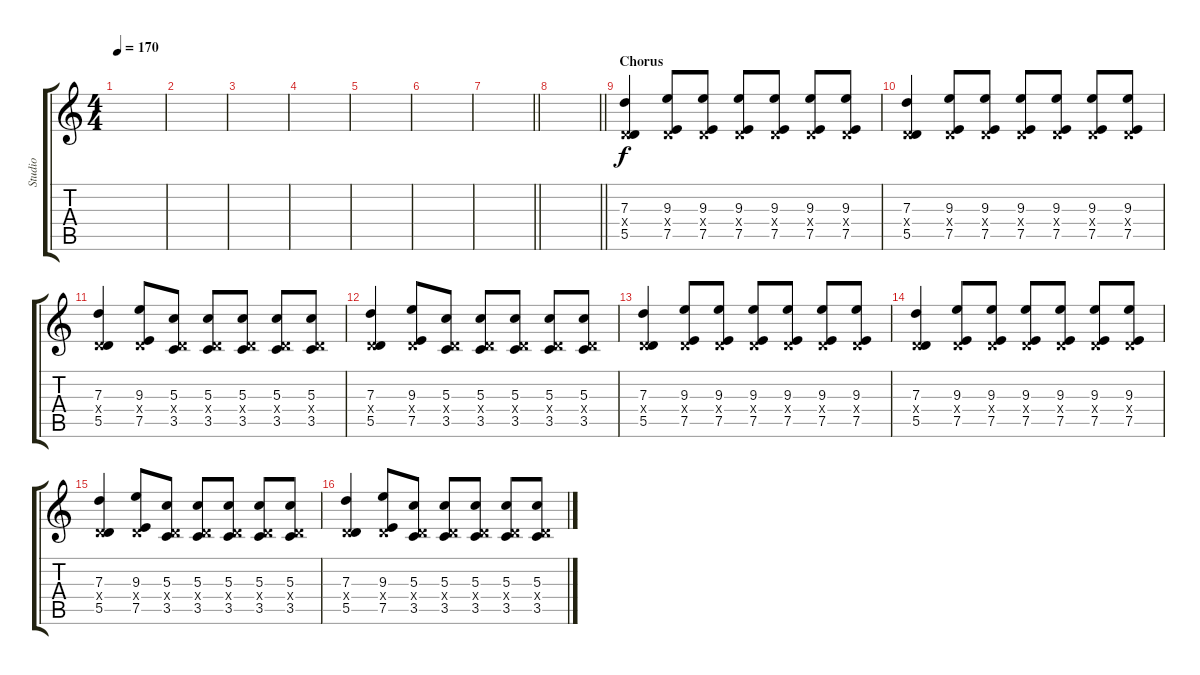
\track ("Studio" "Studio") {instrument distortionguitar}
\staff {score tabs}
\tuning (E4 B3 G3 D3 A2 D2) {hide}
\ts (4 4)
\tempo 170
\clef g2
\ks c
|
|
|
|
|
|
\barLineRight lightlight
|
\barLineRight lightlight
|
\section ("" "Chorus")
(7.3 0.4{x} 5.5).4 (9.3 0.4{x} 7.5).8 (9.3 0.4{x} 7.5).8 (9.3 0.4{x} 7.5).8 (9.3 0.4{x} 7.5).8 (9.3 0.4{x} 7.5).8 (9.3 0.4{x} 7.5).8 |
(7.3 0.4{x} 5.5).4 (9.3 0.4{x} 7.5).8 (9.3 0.4{x} 7.5).8 (9.3 0.4{x} 7.5).8 (9.3 0.4{x} 7.5).8 (9.3 0.4{x} 7.5).8 (9.3 0.4{x} 7.5).8 |
(7.3 0.4{x} 5.5).4 (9.3 0.4{x} 7.5).8 (5.3 0.4{x} 3.5).8 (5.3 0.4{x} 3.5).8 (5.3 0.4{x} 3.5).8 (5.3 0.4{x} 3.5).8 (5.3 0.4{x} 3.5).8 |
(7.3 0.4{x} 5.5).4 (9.3 0.4{x} 7.5).8 (5.3 0.4{x} 3.5).8 (5.3 0.4{x} 3.5).8 (5.3 0.4{x} 3.5).8 (5.3 0.4{x} 3.5).8 (5.3 0.4{x} 3.5).8 |
(7.3 0.4{x} 5.5).4 (9.3 0.4{x} 7.5).8 (9.3 0.4{x} 7.5).8 (9.3 0.4{x} 7.5).8 (9.3 0.4{x} 7.5).8 (9.3 0.4{x} 7.5).8 (9.3 0.4{x} 7.5).8 |
(7.3 0.4{x} 5.5).4 (9.3 0.4{x} 7.5).8 (9.3 0.4{x} 7.5).8 (9.3 0.4{x} 7.5).8 (9.3 0.4{x} 7.5).8 (9.3 0.4{x} 7.5).8 (9.3 0.4{x} 7.5).8 |
(7.3 0.4{x} 5.5).4 (9.3 0.4{x} 7.5).8 (5.3 0.4{x} 3.5).8 (5.3 0.4{x} 3.5).8 (5.3 0.4{x} 3.5).8 (5.3 0.4{x} 3.5).8 (5.3 0.4{x} 3.5).8 |
(7.3 0.4{x} 5.5).4 (9.3 0.4{x} 7.5).8 (5.3 0.4{x} 3.5).8 (5.3 0.4{x} 3.5).8 (5.3 0.4{x} 3.5).8 (5.3 0.4{x} 3.5).8 (5.3 0.4{x} 3.5).8
